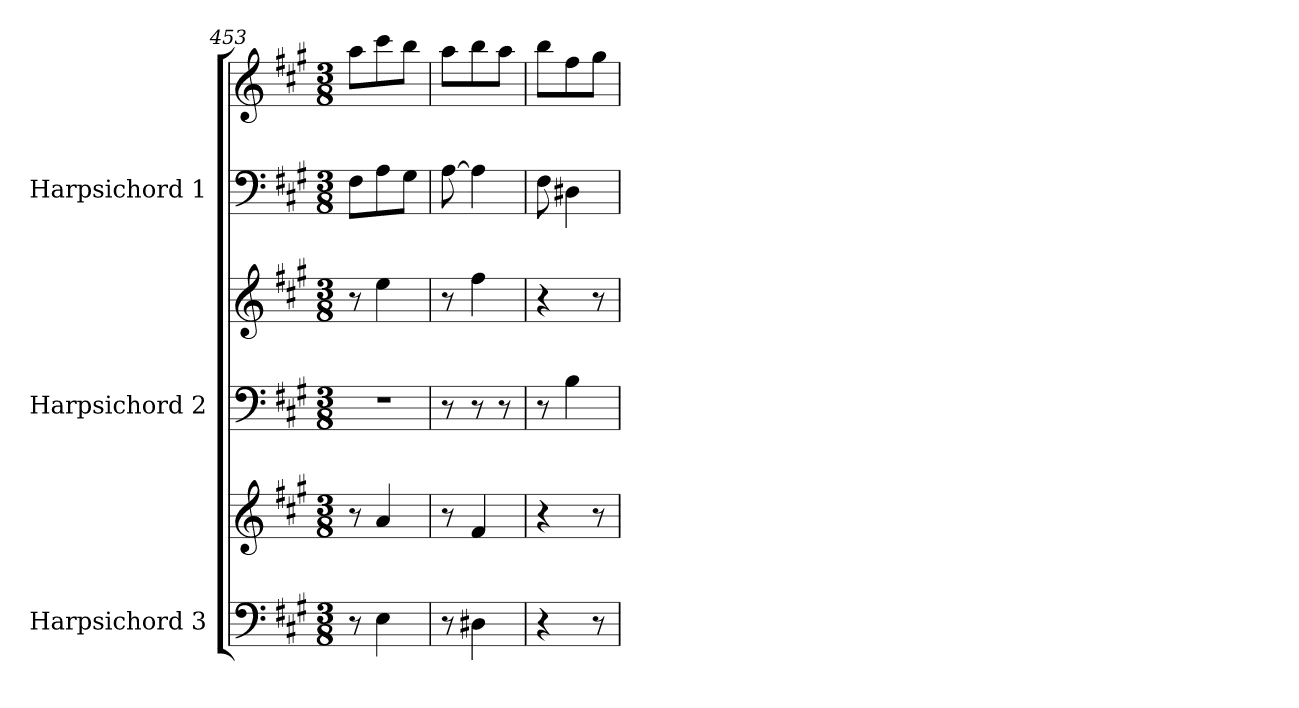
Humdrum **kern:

**kern	**kern	**kern	**kern	**kern	**kern
*part3	*part3	*part2	*part2	*part1	*part1
*staff6	*staff5	*staff4	*staff3	*staff2	*staff1
*I"Harpsichord 3	*	*I"Harpsichord 2	*	*I"Harpsichord 1	*
*I'Hp	*	*I'Hp	*	*I'Hp	*
*clefF4	*clefG2	*clefF4	*clefG2	*clefF4	*clefG2
*k[f#c#g#]	*k[f#c#g#]	*k[f#c#g#]	*k[f#c#g#]	*k[f#c#g#]	*k[f#c#g#]
*M3/8	*M3/8	*M3/8	*M3/8	*M3/8	*M3/8
=453	=453	=453	=453	=453	=453
8r	8r	4.r	8r	8F#\L	8aa\L
4E\	4a/	.	4ee\	8A\	8ccc#\
.	.	.	.	8G#\J	8bb\J
=454	=454	=454	=454	=454	=454
8r	8r	8r	8r	[8A\	8aa\L
4D#X\	4f#/	8r	4ff#\	4A\]	8bb\
.	.	8r	.	.	8aa\J
=455	=455	=455	=455	=455	=455
4r	4r	8r	4r	8F#\	8bb\L
.	.	4B\	.	4D#X\	8ff#\
8r	8r	.	8r	.	8gg#\J
=	=	=	=	=	=
*-	*-	*-	*-	*-	*-
